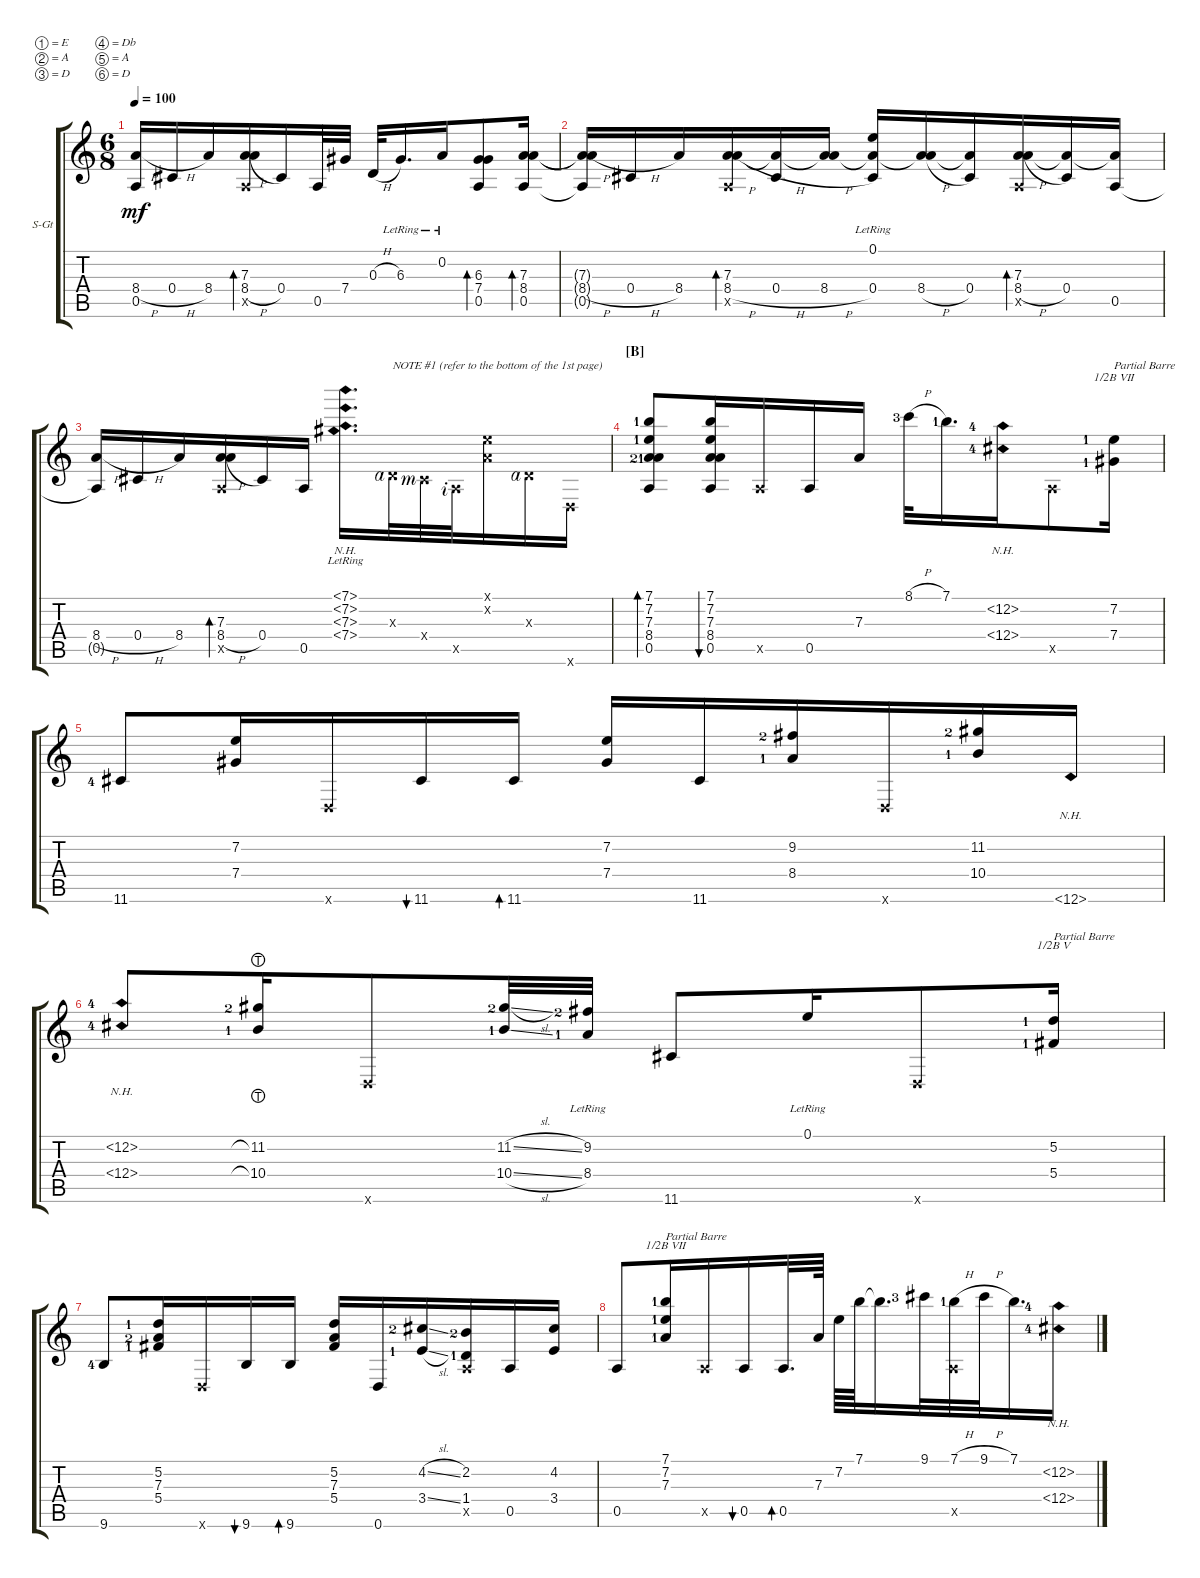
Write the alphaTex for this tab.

\defaultSystemsLayout 4
\bracketExtendMode groupsimilarinstruments
\firstSystemTrackNameOrientation horizontal
\otherSystemsTrackNameOrientation horizontal
\track ("Steel Guitar" "S-Gt") {instrument acousticguitarsteel}
\staff {score tabs}
\tuning (E4 A3 D3 Db3 A2 D2)
\ts (6 8)
\tempo 100
\clef g2
\ks c
(0.5{t} 8.4{h}).16{dy mf} 0.4{h}.16 8.4.16 (8.4{h} 7.3 0.5{x}).16{bd 30} 0.4.16 0.5.32 7.4.32 0.3{h}.32 6.3{lr}.16{d} 0.2{lr}.16 (7.4 6.3 0.5).8{bd 30} (7.3 8.4 0.5).16{bd 30} |
(0.5{t} 8.4{h t} 7.3{t}).16 0.4{h}.16 8.4.16 (8.4{h} 7.3 0.5{x}).16{bd 30} (0.4{h} 7.3{t}).16 (8.4{h} 7.3{t}).16 (0.4 0.1{lr} 7.3{t}).16 (8.4{h} 7.3{t}).16 (0.4 7.3{t}).16 (8.4{h} 0.5{x} 7.3).16{bd 30} (0.4 7.3{t}).16 (0.5 7.3{t}).16 |
(0.5{t} 8.4{h}).16 0.4{h}.16 8.4.16 (8.4{h} 7.3 0.5{x}).16{bd 30} 0.4.16 0.5.16 (7.1{nh lr} 7.2{nh lr} 7.3{nh lr} 7.4{nh lr}).16{d} 0.3{x rf 4}.32{txt "NOTE #1 (refer to the bottom of the 1st page)"} 0.4{x rf 3}.32 0.5{x rf 2}.32 (0.2{x} 0.1{x}).16 0.3{x rf 4}.16 0.6{x}.16 |
\section ("B" "")
\scale
0.512243 (0.5 8.4{lf 3} 7.3{lf 2} 7.2{lf 2} 7.1{lf 2}).8{bd 30} (0.5 8.4 7.3 7.2 7.1).16{bu 30} 0.5{x}.16 0.5.16 7.3.16 8.1{h lf 4}.32 7.1{lf 2}.16{d} (12.2{nh lf 5} 12.4{nh lf 5}).16 0.5{x}.8 (7.4{lf 2} 7.2{lf 2}).16{txt "Partial Barre" barre (7 half)} |
\scale
0.487746 11.6{lf 5}.8 (7.4 7.2).16 0.6{x}.16 11.6.16{bu 30} 11.6.16{bd 30} (7.4 7.2).16 11.6.16 (8.4{lf 2} 9.2{lf 3}).16 0.6{x}.16 (11.2{lf 3} 10.4{lf 2}).16 12.6{nh}.16 |
\scale
0.507616 (12.2{nh lf 5} 12.4{nh lf 5}).8 (11.2{lht lf 3} 10.4{lht lf 2}).16 0.6{x}.8 (10.4{sl lf 2} 11.2{sl lf 3}).32 (8.4{lr lf 2} 9.2{lr lf 3}).32 11.6.8 0.1{lr}.16 0.6{x}.8 (5.2{lf 2} 5.4{lf 2}).16{txt "Partial Barre" barre (5 half)} |
\scale
0.491855 9.6{lf 5}.8 (5.4{lf 2} 7.3{lf 3} 5.2{lf 2}).16 0.6{x}.16 9.6.16{bu 30} 9.6.16{bd 30} (5.4 7.3 5.2).16 0.6.16 (4.2{sl lf 3} 3.4{sl lf 2}).16 (2.2{lf 3} 1.4{lf 2} 0.5{x}).16 0.5.16 (3.4 4.2).16 |
\scale
0.509815 0.5.8 (7.1{lf 2} 7.2{lf 2} 7.3{lf 2}).16{txt "Partial Barre" barre (7 half)} 0.5{x}.16 0.5.16{bu 30} 0.5.32{d bd 30} 7.3.64 7.2.64 7.1.64 7.1{t}.16{d} 9.1{lf 4}.32 (7.1{h lf 2} 0.5{x}).32 9.1{h}.32 7.1.16{d} (12.2{nh lf 5} 12.4{nh lf 5}).16
